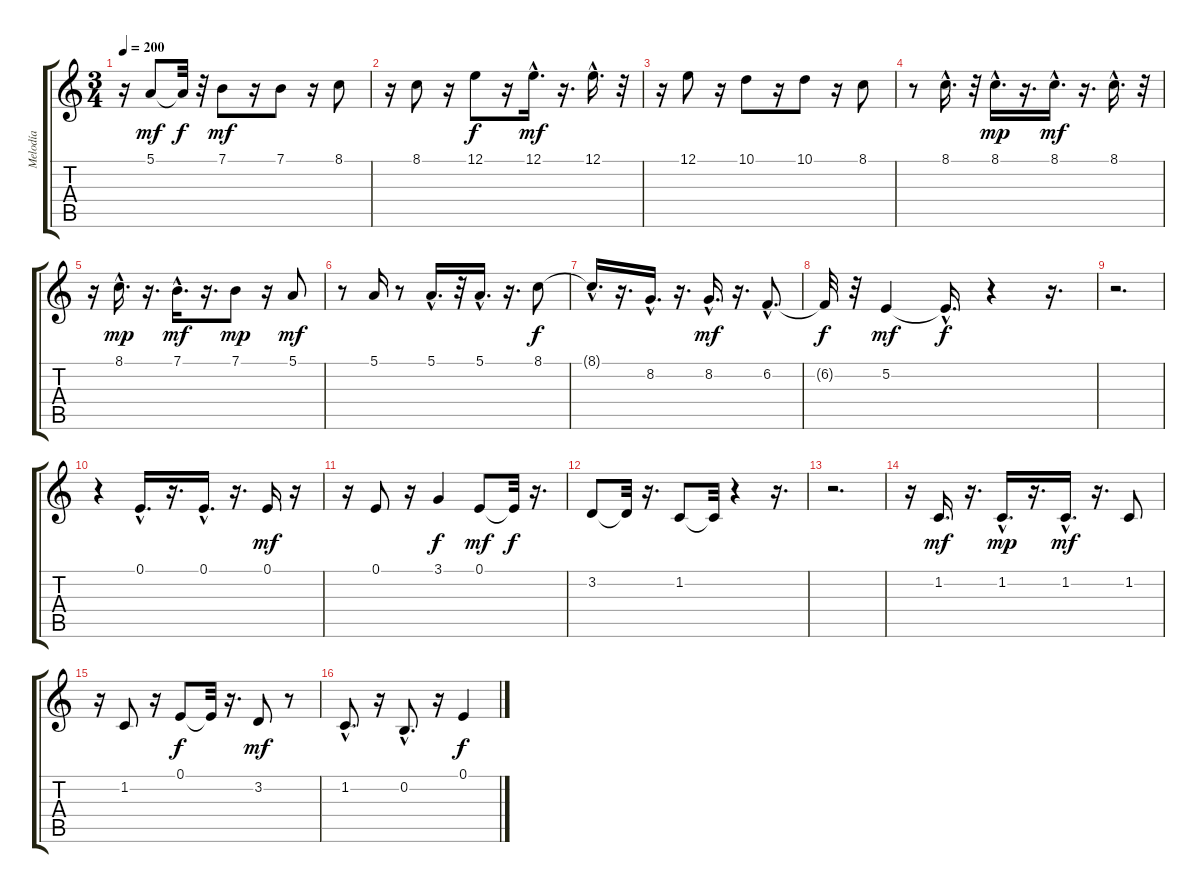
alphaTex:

\track ("Melodía" "Melodía") {instrument musicbox}
\staff {score tabs}
\tuning (E4 B3 G3 D3 A2 E2) {hide}
\ts (3 4)
\tempo 200
\clef g2
\ks c
r.16{dy mf} 5.1.8 5.1{t}.32{dy f} r.32 7.1.8{dy mf} r.16 7.1.8 r.16 8.1.8 |
r.16 8.1.8 r.16 12.1.8{dy f} r.16 12.1{hac}.16{d dy mf} r.16{d} 12.1{hac}.16{d} r.32 |
r.16 12.1.8 r.16 10.1.8 r.16 10.1.8 r.16 8.1.8 |
r.8 8.1{hac}.16{d} r.32 8.1{hac}.16{d dy mp} r.16{d} 8.1{hac}.16{d dy mf} r.16{d} 8.1{hac}.16{d} r.32 |
r.16 8.1{hac}.16{d dy mp} r.16{d} 7.1{hac}.16{d dy mf} r.16{d} 7.1.8{dy mp} r.16 5.1.8{dy mf} |
r.8 5.1.16 r.8 5.1{hac}.16{d} r.32 5.1{hac}.16{d} r.16{d} 8.1.8{dy f} |
8.1{hac t}.16{d} r.16{d} 8.2{hac}.16{d} r.16{d} 8.2{hac}.16{d dy mf} r.16{d} 6.2{hac}.8{d} |
6.2{t}.32{dy f} r.32 5.2.4{dy mf} 5.2{hac t}.16{d dy f} r.4 r.16{d} |
r.2{d} |
r.4 0.1{hac}.16{d} r.16{d} 0.1{hac}.16{d} r.16{d} 0.1.16{dy mf} r.16 |
r.16 0.1.8 r.16 3.1.4{dy f} 0.1.8{dy mf} 0.1{t}.32{dy f} r.16{d} |
3.2.8 3.2{t}.32 r.16{d} 1.2.8 1.2{t}.32 r.4 r.16{d} |
r.2{d} |
r.16 1.2.16{d dy mf} r.16{d} 1.2{hac}.16{d dy mp} r.16{d} 1.2{hac}.16{d dy mf} r.16{d} 1.2.8 |
r.16 1.2.8 r.16 0.1.8{dy f} 0.1{t}.32 r.16{d} 3.2.8{dy mf} r.8 |
1.2{hac}.8{d} r.16 0.2{hac}.8{d} r.16 0.1.4{dy f}
